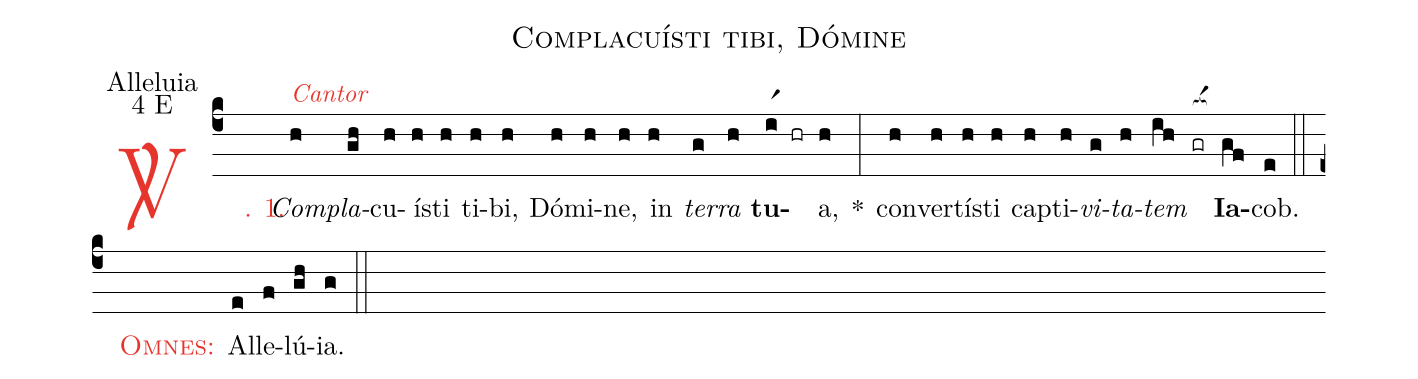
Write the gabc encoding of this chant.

name: Complacuísti tibi, Dómine;
office-part: Alleluia;
mode: 4;
mode-differentia: E;
%%
(c4)

<c><sp>V/</sp>. 1.</c>() <i>Com</i><alt>\textcolor{gregoriocolor}{Cantor}</alt>(h)<i>pla</i>(gh)cu(h)í(h)sti(h) ti(h)bi,(h) Dó(h)mi(h)ne,(h) in(h) <i>ter</i>(g)<i>ra</i>(h) <b>tu</b>(ir1 hr)a,(h) *(:) con(h)ver(h)tí(h)sti(h) cap(h)ti(h)<i>vi</i>(g)<i>ta</i>(h)<i>tem</i>(ih) <nlba>(gr[ocba:1{])<b>Ia</b>(gf[ocba:0}])cob.</nlba>(e)

(::)

<c><sc>Omnes</sc>:</c>() Al(e)le(f)lú(gh)ia.(g)

(::)
